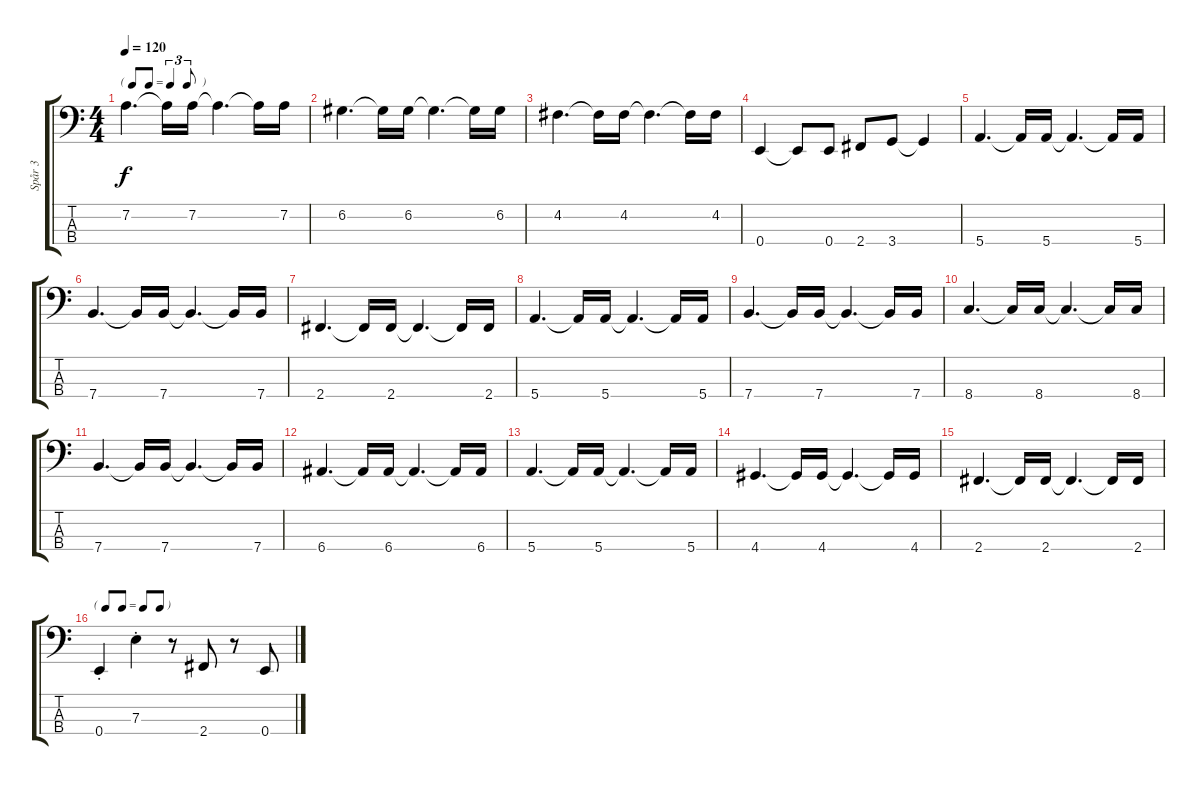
\track ("Spår 3" "Spår 3") {instrument electricbassfinger}
\staff {score tabs}
\tuning (G2 D2 A1 E1) {hide}
\ts (4 4)
\tf triplet8th
\tempo 120
\clef f4
\ks c
7.2.4{d dy f} 7.2{t}.16 7.2.16 7.2{t}.4{d} 7.2{t}.16 7.2.16 |
6.2.4{d} 6.2{t}.16 6.2.16 6.2{t}.4{d} 6.2{t}.16 6.2.16 |
4.2.4{d} 4.2{t}.16 4.2.16 4.2{t}.4{d} 4.2{t}.16 4.2.16 |
0.4.4 0.4{t}.8 0.4.8 2.4.8 3.4.8 3.4{t}.4 |
5.4.4{d} 5.4{t}.16 5.4.16 5.4{t}.4{d} 5.4{t}.16 5.4.16 |
7.4.4{d} 7.4{t}.16 7.4.16 7.4{t}.4{d} 7.4{t}.16 7.4.16 |
2.4.4{d} 2.4{t}.16 2.4.16 2.4{t}.4{d} 2.4{t}.16 2.4.16 |
5.4.4{d} 5.4{t}.16 5.4.16 5.4{t}.4{d} 5.4{t}.16 5.4.16 |
7.4.4{d} 7.4{t}.16 7.4.16 7.4{t}.4{d} 7.4{t}.16 7.4.16 |
8.4.4{d} 8.4{t}.16 8.4.16 8.4{t}.4{d} 8.4{t}.16 8.4.16 |
7.4.4{d} 7.4{t}.16 7.4.16 7.4{t}.4{d} 7.4{t}.16 7.4.16 |
6.4.4{d} 6.4{t}.16 6.4.16 6.4{t}.4{d} 6.4{t}.16 6.4.16 |
5.4.4{d} 5.4{t}.16 5.4.16 5.4{t}.4{d} 5.4{t}.16 5.4.16 |
4.4.4{d} 4.4{t}.16 4.4.16 4.4{t}.4{d} 4.4{t}.16 4.4.16 |
2.4.4{d} 2.4{t}.16 2.4.16 2.4{t}.4{d} 2.4{t}.16 2.4.16 |
\tf none
0.4{st}.4 7.3{st}.4 r.8 2.4.8 r.8 0.4.8
